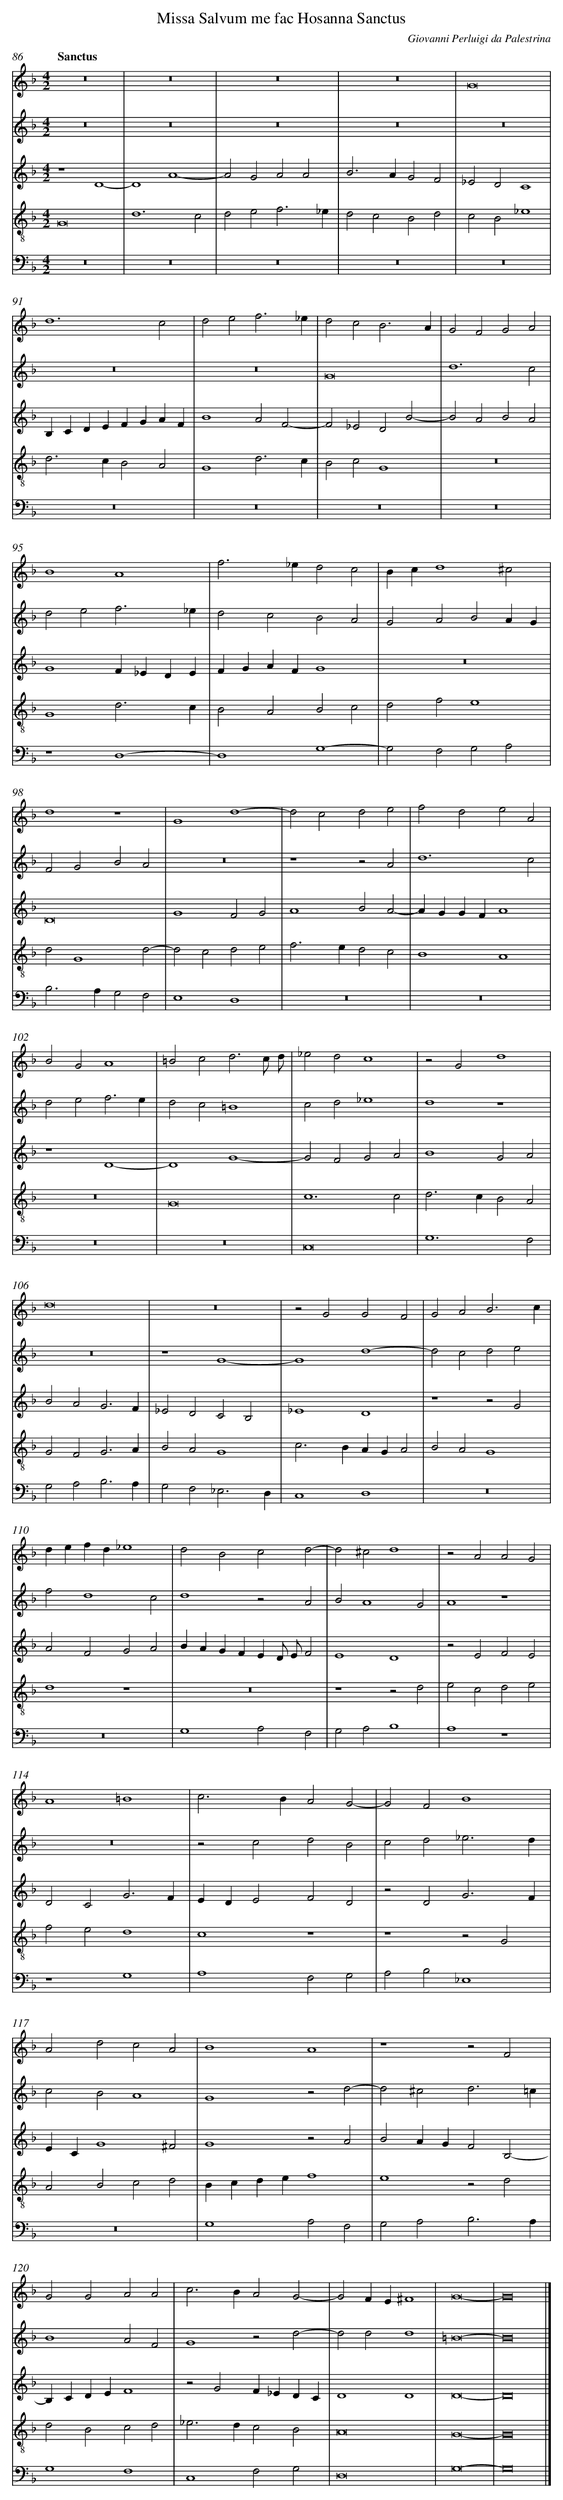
X:1
T: Missa Salvum me fac Hosanna Sanctus
C: Giovanni Perluigi da Palestrina
L: 1/4
M: 4/2
Q: "Sanctus"
V: 1 clef=treble
V: 2 clef=treble
V: 3 clef=treble
V: 4 clef=treble-8
V: 5 clef=bass
K: F
[V:1] z8 |
[V:2] z8 |
[V:3] z4D4- |
[V:4] G8 |
[V:5] z8 |
[V:1] z8 |
[V:2] z8 |
[V:3] D4A4- |
[V:4] d6c2 |
[V:5] z8 |
[V:1] z8 |
[V:2] z8 |
[V:3] A2G2A2A2 |
[V:4] d2e2f3_e |
[V:5] z8 |
[V:1] z8 |
[V:2] z8 |
[V:3] B2>A2G2F2 |
[V:4] d2c2B2d2 |
[V:5] z8 |
[V:1] G8 |
[V:2] z8 |
[V:3] _E2D2C4 |
[V:4] c2B2_e4 |
[V:5] z8 |
[V:1] d6c2 |
[V:2] z8 |
[V:3] B,CDEFGAF |
[V:4] d2>c2B2A2 |
[V:5] z8 |
[V:1] d2e2f3_e |
[V:2] z8 |
[V:3] B4A2F2- |
[V:4] G4d3c |
[V:5] z8 |
[V:1] d2c2B3A |
[V:2] G8 |
[V:3] F2_E2D2B2- |
[V:4] B2c2G4 |
[V:5] z8 |
[V:1] G2F2G2A2 |
[V:2] d6c2 |
[V:3] B2A2B2A2 |
[V:4] z8 |
[V:5] z8 |
[V:1] B4A4 |
[V:2] d2e2f3_e |
[V:3] G4F_EDE |
[V:4] G4d3c |
[V:5] z4D,4- |
[V:1] f2>_e2d2c2 |
[V:2] d2c2B2A2 |
[V:3] FGAFG4 |
[V:4] B2A2B2c2 |
[V:5] D,4G,4- |
[V:1] Bcd4^c2 |
[V:2] G2A2B2AG |
[V:3] z8 |
[V:4] d2f2e4 |
[V:5] G,2F,2G,2A,2 |
[V:1] d4z4 |
[V:2] F2G2B2A2 |
[V:3] D8 |
[V:4] d2G4d2- |
[V:5] B,2>A,2G,2F,2 |
[V:1] G4d4- |
[V:2] z8 |
[V:3] G4F2G2 |
[V:4] d2c2d2e2 |
[V:5] E,4D,4 |
[V:1] d2c2d2e2 |
[V:2] z4z2A2 |
[V:3] A4B2A2- |
[V:4] f2>e2d2c2 |
[V:5] z8 |
[V:1] f2d2e2A2 |
[V:2] d6c2 |
[V:3] AGGFA4 |
[V:4] B4A4 |
[V:5] z8 |
[V:1] B2G2A4 |
[V:2] d2e2f3e |
[V:3] z4D4- |
[V:4] z8 |
[V:5] z8 |
[V:1] =B2c2d3c/ d/ |
[V:2] d2c2=B4 |
[V:3] D4G4- |
[V:4] G8 |
[V:5] z8 |
[V:1] _e2d2c4 |
[V:2] c2d2_e4 |
[V:3] G2F2G2A2 |
[V:4] c6c2 |
[V:5] C,8 |
[V:1] z2G2d4 |
[V:2] d4z4 |
[V:3] B4G2A2 |
[V:4] d2>c2B2A2 |
[V:5] G,6F,2 |
[V:1] d8 |
[V:2] z8 |
[V:3] B2A2G3F |
[V:4] G2F2G3A |
[V:5] G,2A,2B,3A, |
[V:1] z8 |
[V:2] z4G4- |
[V:3] _E2D2C2B,2 |
[V:4] B2A2G4 |
[V:5] G,2F,2_E,3D, |
[V:1] z2G2G2F2 |
[V:2] G4d4- |
[V:3] _E4D4 |
[V:4] c2>B2AGA2 |
[V:5] C,4D,4 |
[V:1] G2A2B3c |
[V:2] d2c2d2e2 |
[V:3] z4z2G2 |
[V:4] B2A2G4 |
[V:5] z8 |
[V:1] defd_e4 |
[V:2] f2d4c2 |
[V:3] A2F2G2A2 |
[V:4] d4z4 |
[V:5] z8 |
[V:1] d2B2c2d2- |
[V:2] d4z2A2 |
[V:3] BAGFED/ E/F2 |
[V:4] z8 |
[V:5] G,4A,2F,2 |
[V:1] d2^c2d4 |
[V:2] B2A4G2 |
[V:3] E4D4 |
[V:4] z4z2d2 |
[V:5] G,2A,2B,4 |
[V:1] z2A2A2G2 |
[V:2] A4z4 |
[V:3] z2E2F2E2 |
[V:4] e2c2d2e2 |
[V:5] A,4z4 |
[V:1] A4=B4 |
[V:2] z8 |
[V:3] D2C2G3F |
[V:4] f2e2d4 |
[V:5] z4G,4 |
[V:1] c2>B2A2G2- |
[V:2] z2c2d2B2 |
[V:3] EDE2F2D2 |
[V:4] c4z4 |
[V:5] A,4F,2G,2 |
[V:1] G2F2B4 |
[V:2] c2d2_e3d |
[V:3] z2D2G3F |
[V:4] z4z2G2 |
[V:5] A,2B,2_E,4 |
[V:1] A2d2c2A2 |
[V:2] c2B2A4 |
[V:3] ECG4^F2 |
[V:4] A2B2c2d2 |
[V:5] z8 |
[V:1] B4A4 |
[V:2] G4z2d2- |
[V:3] G4z2A2 |
[V:4] Bcdef4 |
[V:5] G,4A,2F,2 |
[V:1] z4z2F2 |
[V:2] d2^c2d3=c |
[V:3] B2AGF2B,2- |
[V:4] e4z2d2 |
[V:5] G,2A,2B,3A, |
[V:1] G2G2A2A2 |
[V:2] B4A2F2 |
[V:3] B,CDEF4 |
[V:4] d2B2c2d2 |
[V:5] G,4F,4 |
[V:1] c2>B2A2G2- |
[V:2] G4z2d2- |
[V:3] z2G2F_EDC |
[V:4] _e2>d2c2B2 |
[V:5] C,4F,2G,2 |
[V:1] G2FE^F4 |
[V:2] d2d2d4 |
[V:3] D4D4 |
[V:4] A8 |
[V:5] D,8 |
[V:1] G8- |
[V:2] =B8- |
[V:3] D8- |
[V:4] G8- |
[V:5] G,8- |
[V:1] G8 |]
[V:2] B8 |]
[V:3] D8 |]
[V:4] G8 |]
[V:5] G,8 |]
